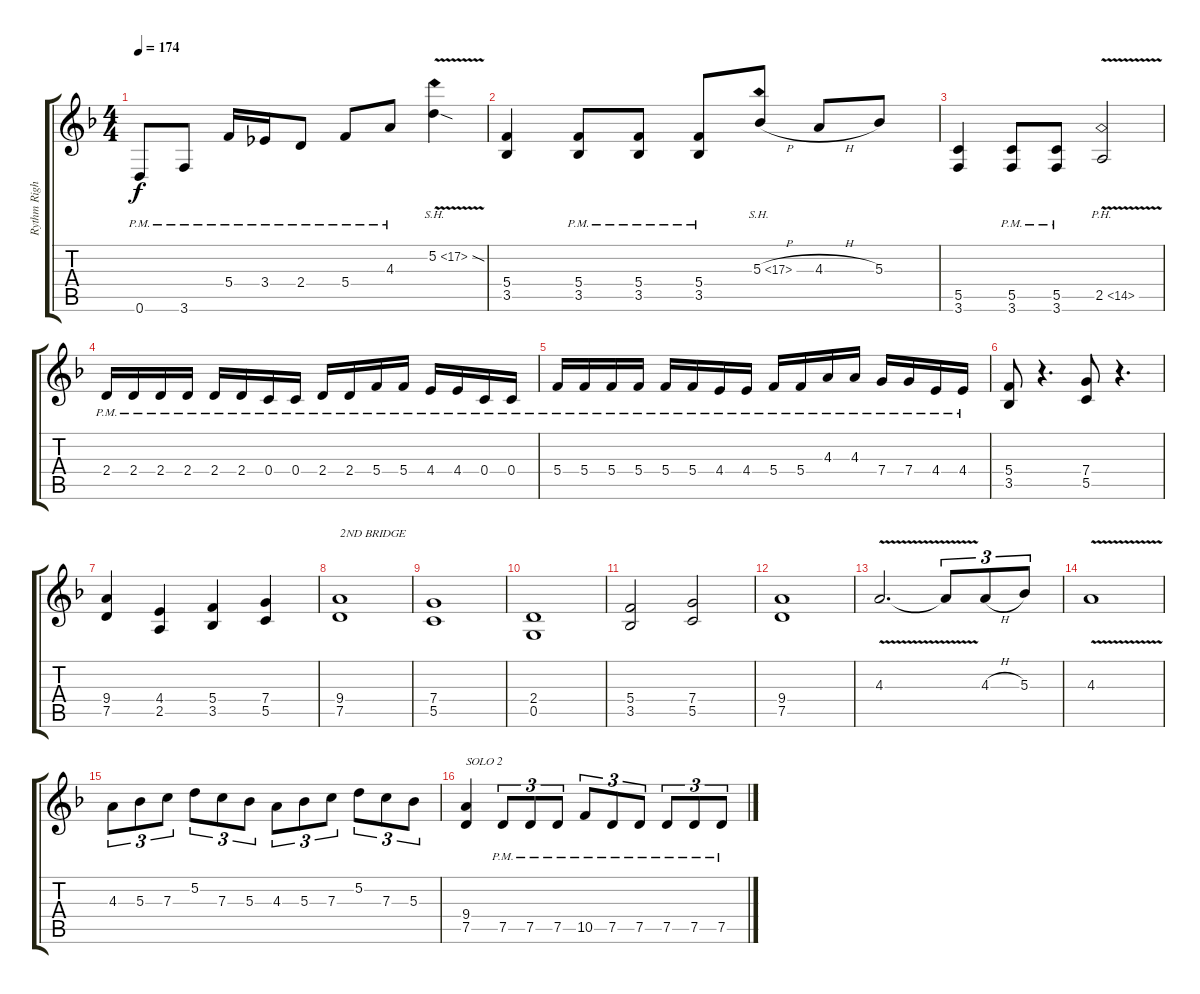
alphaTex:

\track ("Rythm Right Channel" "Rythm Righ") {instrument distortionguitar}
\staff {score tabs}
\tuning (D4 A3 F3 C3 G2 D2) {hide}
\ts (4 4)
\tempo 174
\clef g2
\ks dminor
0.6{pm}.8{dy f} 3.6{pm}.8 5.4{pm}.16 3.4{pm}.16 2.4{pm}.8 5.4{pm}.8 4.3{pm}.8 5.2{sh 12 v sod}.4 |
(5.4 3.5).4 (5.4{pm} 3.5{pm}).8 (5.4{pm} 3.5{pm}).8 (5.4{pm} 3.5{pm}).8 5.3{sh 12 h}.8 4.3{h}.8 5.3.8 |
(5.5 3.6).4 (5.5{pm} 3.6{pm}).8 (5.5{pm} 3.6{pm}).8 2.5{ph 12 v}.2 |
2.4{pm}.16 2.4{pm}.16 2.4{pm}.16 2.4{pm}.16 2.4{pm}.16 2.4{pm}.16 0.4{pm}.16 0.4{pm}.16 2.4{pm}.16 2.4{pm}.16 5.4{pm}.16 5.4{pm}.16 4.4{pm}.16 4.4{pm}.16 0.4{pm}.16 0.4{pm}.16 |
5.4{pm}.16 5.4{pm}.16 5.4{pm}.16 5.4{pm}.16 5.4{pm}.16 5.4{pm}.16 4.4{pm}.16 4.4{pm}.16 5.4{pm}.16 5.4{pm}.16 4.3{pm}.16 4.3{pm}.16 7.4{pm}.16 7.4{pm}.16 4.4{pm}.16 4.4{pm}.16 |
(5.4 3.5).8 r.4{d} (7.4 5.5).8 r.4{d} |
(9.4 7.5).4 (4.4 2.5).4 (5.4 3.5).4 (7.4 5.5).4 |
(9.4 7.5).1{txt "2ND BRIDGE"} |
(7.4 5.5).1 |
(2.4 0.5).1 |
(5.4 3.5).2 (7.4 5.5).2 |
(9.4 7.5).1 |
4.3{v}.2{d} 4.3{v t}.8{tu (3 2)} 4.3{h}.8{tu (3 2)} 5.3.8{tu (3 2)} |
4.3{v}.1 |
4.3.8{tu (3 2)} 5.3.8{tu (3 2)} 7.3.8{tu (3 2)} 5.2.8{tu (3 2)} 7.3.8{tu (3 2)} 5.3.8{tu (3 2)} 4.3.8{tu (3 2)} 5.3.8{tu (3 2)} 7.3.8{tu (3 2)} 5.2.8{tu (3 2)} 7.3.8{tu (3 2)} 5.3.8{tu (3 2)} |
(9.4 7.5).4{txt "SOLO 2"} 7.5{pm}.8{tu (3 2)} 7.5{pm}.8{tu (3 2)} 7.5{pm}.8{tu (3 2)} 10.5{pm}.8{tu (3 2)} 7.5{pm}.8{tu (3 2)} 7.5{pm}.8{tu (3 2)} 7.5{pm}.8{tu (3 2)} 7.5{pm}.8{tu (3 2)} 7.5{pm}.8{tu (3 2)}
